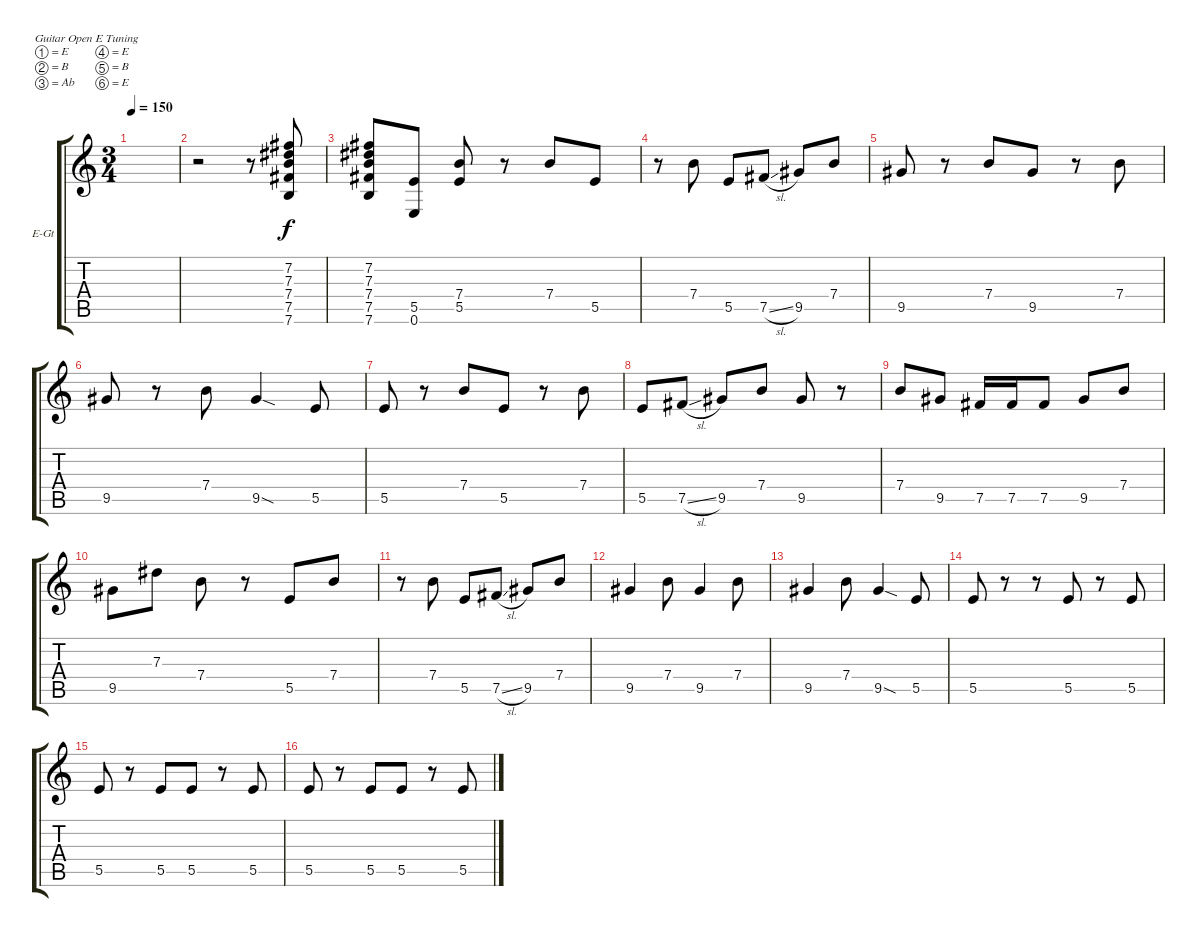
\defaultSystemsLayout 4
\bracketExtendMode groupsimilarinstruments
\firstSystemTrackNameOrientation horizontal
\otherSystemsTrackNameOrientation horizontal
\track ("Electric Guitar" "E-Gt") {instrument electricguitarclean}
\staff {score tabs}
\tuning (E4 B3 Ab3 E3 B2 E2)
\ts (3 4)
\tempo 150
\clef g2
\ks c
|
r.2 r.8 (7.6 7.4 7.5 7.3 7.2).8 |
(7.6 7.4 7.5 7.3 7.2).8 (0.6 5.5).8 (5.5 7.4).8 r.8 7.4.8 5.5.8 |
r.8 7.4.8 5.5.8 7.5{sl}.8 9.5.8 7.4.8 |
9.5.8 r.8 7.4.8 9.5.8 r.8 7.4.8 |
9.5.8 r.8 7.4.8 9.5{sod}.4 5.5.8 |
5.5.8 r.8 7.4.8 5.5.8 r.8 7.4.8 |
5.5.8 7.5{sl}.8 9.5.8 7.4.8 9.5.8 r.8 |
7.4.8 9.5.8 7.5.16 7.5.16 7.5.8 9.5.8 7.4.8 |
9.5.8 7.3.8 7.4.8 r.8 5.5.8 7.4.8 |
r.8 7.4.8 5.5.8 7.5{sl}.8 9.5.8 7.4.8 |
9.5.4 7.4.8 9.5.4 7.4.8 |
9.5.4 7.4.8 9.5{sod}.4 5.5.8 |
5.5.8 r.8 r.8 5.5.8 r.8 5.5.8 |
5.5.8 r.8 5.5.8 5.5.8 r.8 5.5.8 |
5.5.8 r.8 5.5.8 5.5.8 r.8 5.5.8
